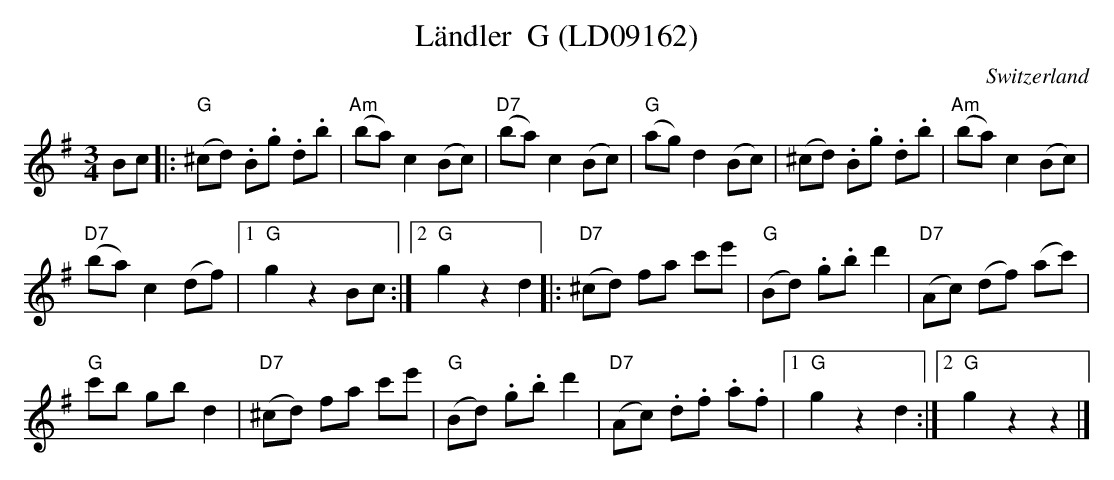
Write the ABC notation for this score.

X:1
T:L\"andler  G (LD09162)
M:3/4
L:1/8
O:Switzerland
K:G major
Bc |: ("G"^cd) .B.g .d.b | ("Am"ba) c2 (Bc) | ("D7"ba) c2 (Bc) | ("G"ag)d2 (Bc) | (^cd) .B.g .d.b | ("Am"ba) c2 (Bc)  |
("D7"ba)c2(df) |1 "G"g2z2Bc :|2 "G"g2z2d2 |: ("D7"^cd) fa c'e' | ("G"Bd) .g.b d'2 | ("D7"Ac) (df) (ac') |
"G"c'b gbd2 | ("D7"^cd) fa c'e' | ("G"Bd) .g.b d'2 | ("D7"Ac) .d.f .a.f |1 "G"g2z2d2 :|2  "G"g2z2z2 |]
